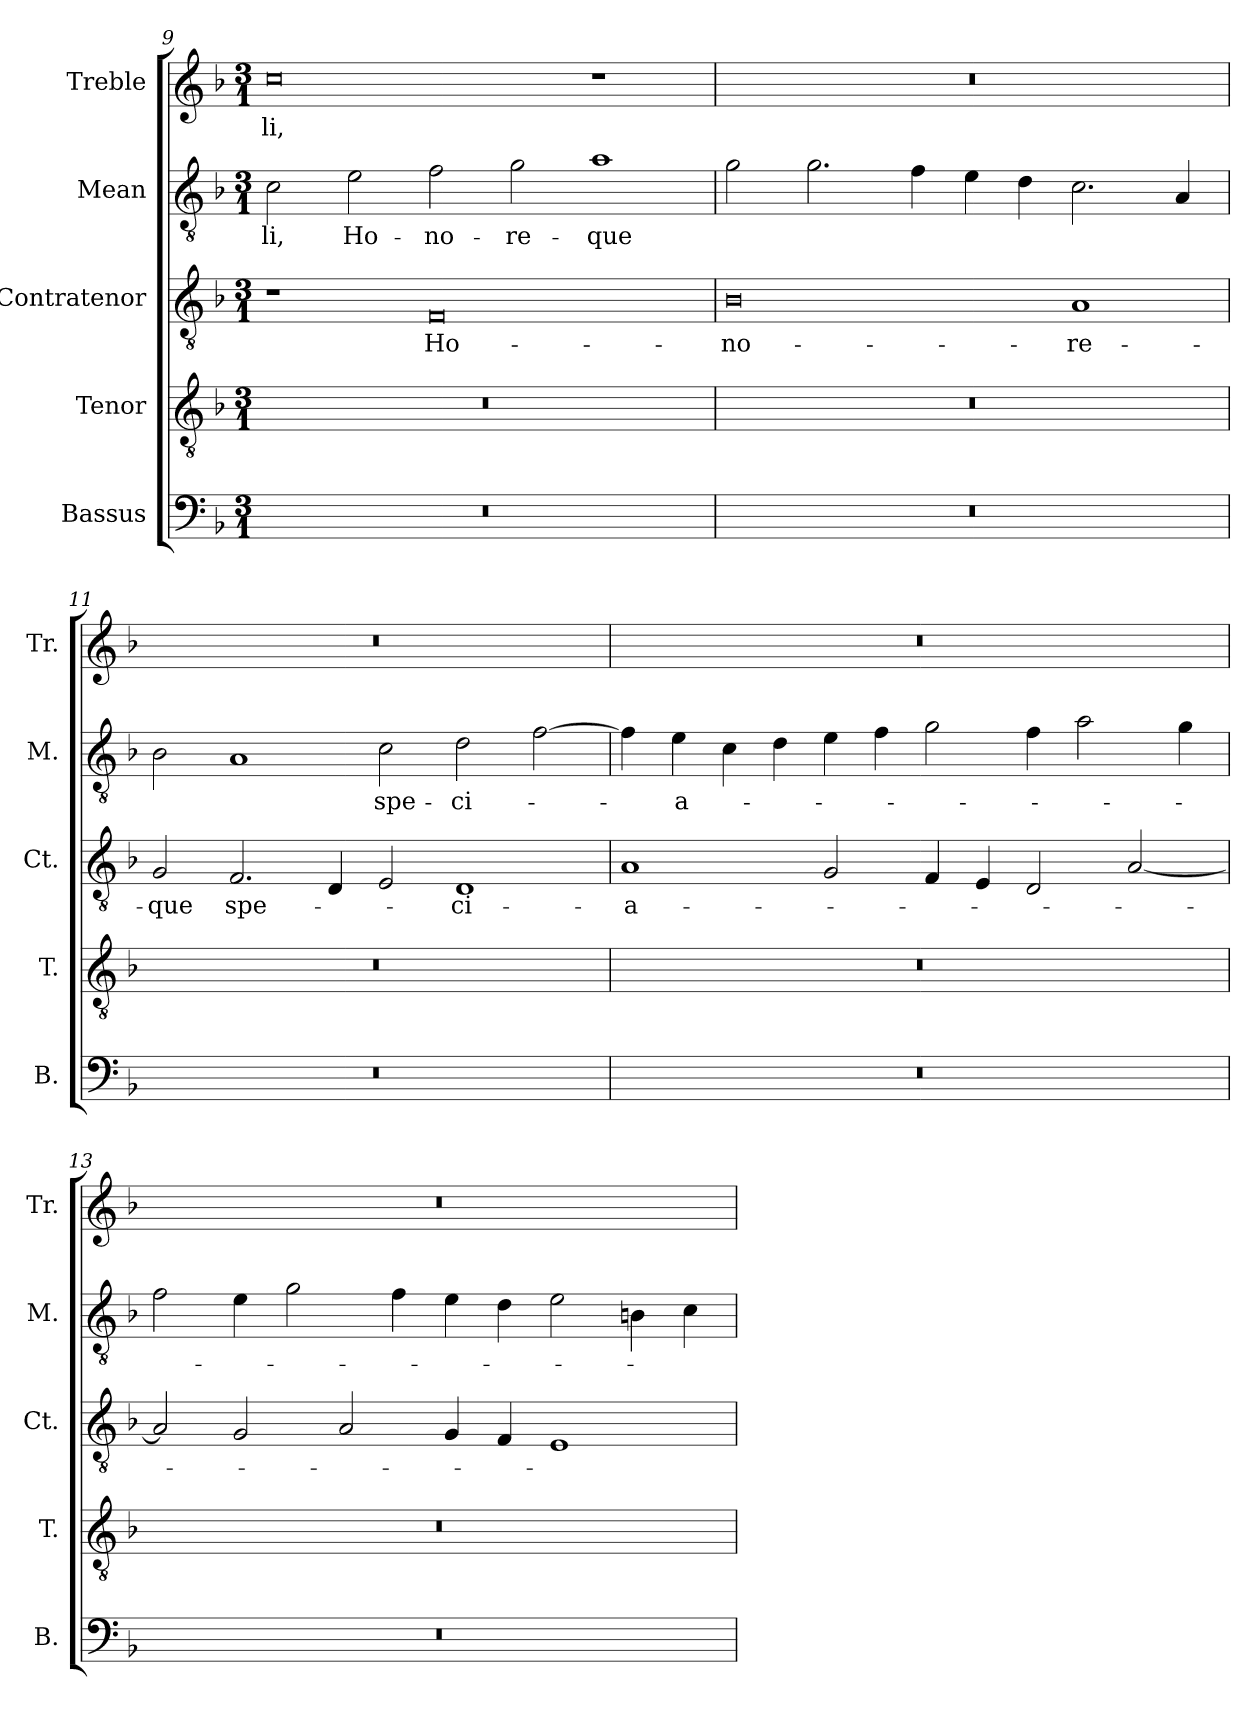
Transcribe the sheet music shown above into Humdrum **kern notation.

**kern	**kern	**kern	**text	**kern	**text	**kern	**text
*part5	*part4	*part3	*part3	*part2	*part2	*part1	*part1
*staff5	*staff4	*staff3	*staff3	*staff2	*staff2	*staff1	*staff1
*I"Bassus	*I"Tenor	*I"Contratenor	*	*I"Mean	*	*I"Treble	*
*I'B.	*I'T.	*I'Ct.	*	*I'M.	*	*I'Tr.	*
*clefF4	*clefGv2	*clefGv2	*	*clefGv2	*	*clefG2	*
*	*ITrd7c12	*ITrd7c12	*	*ITrd7c12	*	*	*
*k[b-]	*k[b-]	*k[b-]	*	*k[b-]	*	*k[b-]	*
*F:	*F:	*F:	*	*F:	*	*F:	*
*M3/1	*M3/1	*M3/1	*	*M3/1	*	*M3/1	*
=9	=9	=9	=9	=9	=9	=9	=9
!LO:N:vis=1	!LO:N:vis=1	!	!	!	!	!	!
!	!	!	!	!	!LO:LY:b:color=#000000	!	!
!	!	!	!	!	!	!	!LO:LY:b:color=#000000
0.r	0.r	1r	.	2Ci\	-li,	0cci	-li,
!	!	!	!	!	!LO:LY:b:color=#000000	!	!
.	.	.	.	2Ei\	Ho-	.	.
!	!	!	!LO:LY:b:color=#000000	!	!	!	!
!	!	!	!	!	!LO:LY:b:color=#000000	!	!
.	.	0FFi	Ho-	2Fi\	-no-	.	.
!	!	!	!	!	!LO:LY:b:color=#000000	!	!
.	.	.	.	2Gi\	-re-	.	.
!	!	!	!	!	!LO:LY:b:color=#000000	!	!
.	.	.	.	1Ai	-que	1r	.
=10`	=10`	=10`	=10`	=10`	=10`	=10`	=10`
!LO:N:vis=1	!LO:N:vis=1	!	!	!	!	!	!
!	!	!	!LO:LY:b:color=#000000	!	!	!LO:N:vis=1	!
0.r	0.r	0BB-i	-no-	2Gi\	.	0.r	.
.	.	.	.	2.Gi\	.	.	.
.	.	.	.	4Fi\	.	.	.
.	.	.	.	4Ei\	.	.	.
.	.	.	.	4Di\	.	.	.
!	!	!	!LO:LY:b:color=#000000	!	!	!	!
.	.	1AAi	-re-	2.Ci\	.	.	.
.	.	.	.	4AAi/	.	.	.
!!LO:LB:g=z
=11`	=11`	=11`	=11`	=11`	=11`	=11`	=11`
!LO:N:vis=1	!LO:N:vis=1	!	!	!	!	!	!
!	!	!	!LO:LY:b:color=#000000	!	!	!LO:N:vis=1	!
0.r	0.r	2GGi/	-que	2BB-i\	.	0.r	.
!	!	!	!LO:LY:b:color=#000000	!	!	!	!
.	.	2.FFi/	spe-	1AAi	.	.	.
.	.	4DDi/	.	.	.	.	.
!	!	!	!	!	!LO:LY:b:color=#000000	!	!
.	.	2EEi/	.	2Ci\	spe-	.	.
!	!	!	!LO:LY:b:color=#000000	!	!	!	!
!	!	!	!	!	!LO:LY:b:color=#000000	!	!
.	.	1DDi	-ci-	2Di\	-ci-	.	.
.	.	.	.	[>2Fi\	.	.	.
=12`	=12`	=12`	=12`	=12`	=12`	=12`	=12`
!LO:N:vis=1	!LO:N:vis=1	!	!	!	!	!	!
!	!	!	!LO:LY:b:color=#000000	!	!	!LO:N:vis=1	!
0.r	0.r	1AAi	-a-	4Fi\]	.	0.r	.
!	!	!	!	!	!LO:LY:b:color=#000000	!	!
.	.	.	.	4Ei\	-a-	.	.
.	.	.	.	4Ci\	.	.	.
.	.	.	.	4Di\	.	.	.
.	.	2GGi/	.	4Ei\	.	.	.
.	.	.	.	4Fi\	.	.	.
.	.	4FFi/	.	2Gi\	.	.	.
.	.	4EEi/	.	.	.	.	.
.	.	2DDi/	.	4Fi\	.	.	.
.	.	.	.	2Ai\	.	.	.
.	.	[<2AAi/	.	.	.	.	.
.	.	.	.	4Gi\	.	.	.
=13`	=13`	=13`	=13`	=13`	=13`	=13`	=13`
!LO:N:vis=1	!LO:N:vis=1	!	!	!	!	!LO:N:vis=1	!
0.r	0.r	2AAi/]	.	2Fi\	.	0.r	.
.	.	2GGi/	.	4Ei\	.	.	.
.	.	.	.	2Gi\	.	.	.
.	.	2AAi/	.	.	.	.	.
.	.	.	.	4Fi\	.	.	.
.	.	4GGi/	.	4Ei\	.	.	.
.	.	4FFi/	.	4Di\	.	.	.
.	.	1EEi	.	2Ei\	.	.	.
.	.	.	.	4BBni\	.	.	.
.	.	.	.	4Ci\	.	.	.
=`	=`	=`	=`	=`	=`	=`	=`
*-	*-	*-	*-	*-	*-	*-	*-
